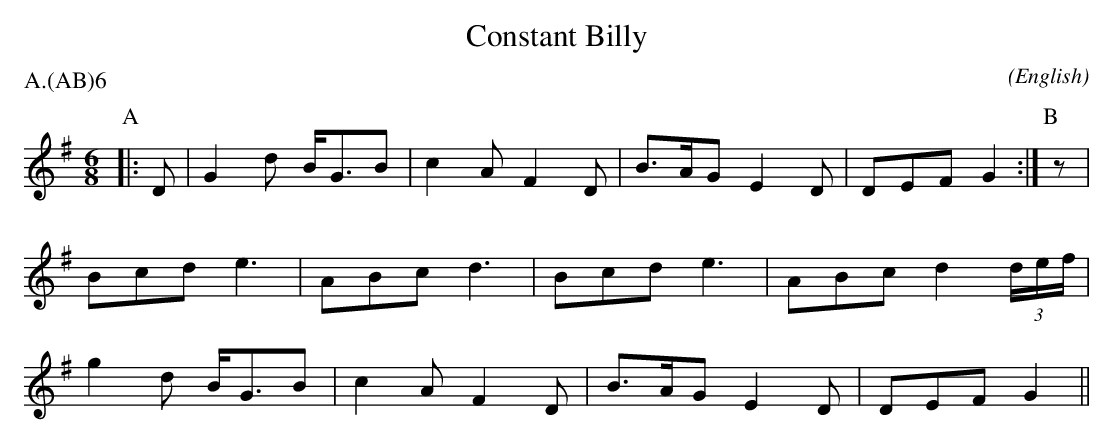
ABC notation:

X:1
T:Constant Billy
M:6/8
C:
O:English
P:A.(AB)6
K:G
P:A
|: D | G2 d B<GB | c2 A  F2 D | B>AG E2 D | DEF G2             :|\
P:B
z | Bcd  e3   | ABc   d3   | Bcd  e3   | ABc d2 (3d/2e/2f/2 |\
g2 d B<GB | c2 A  F2 D | B>AG E2 D | DEF G2             ||
